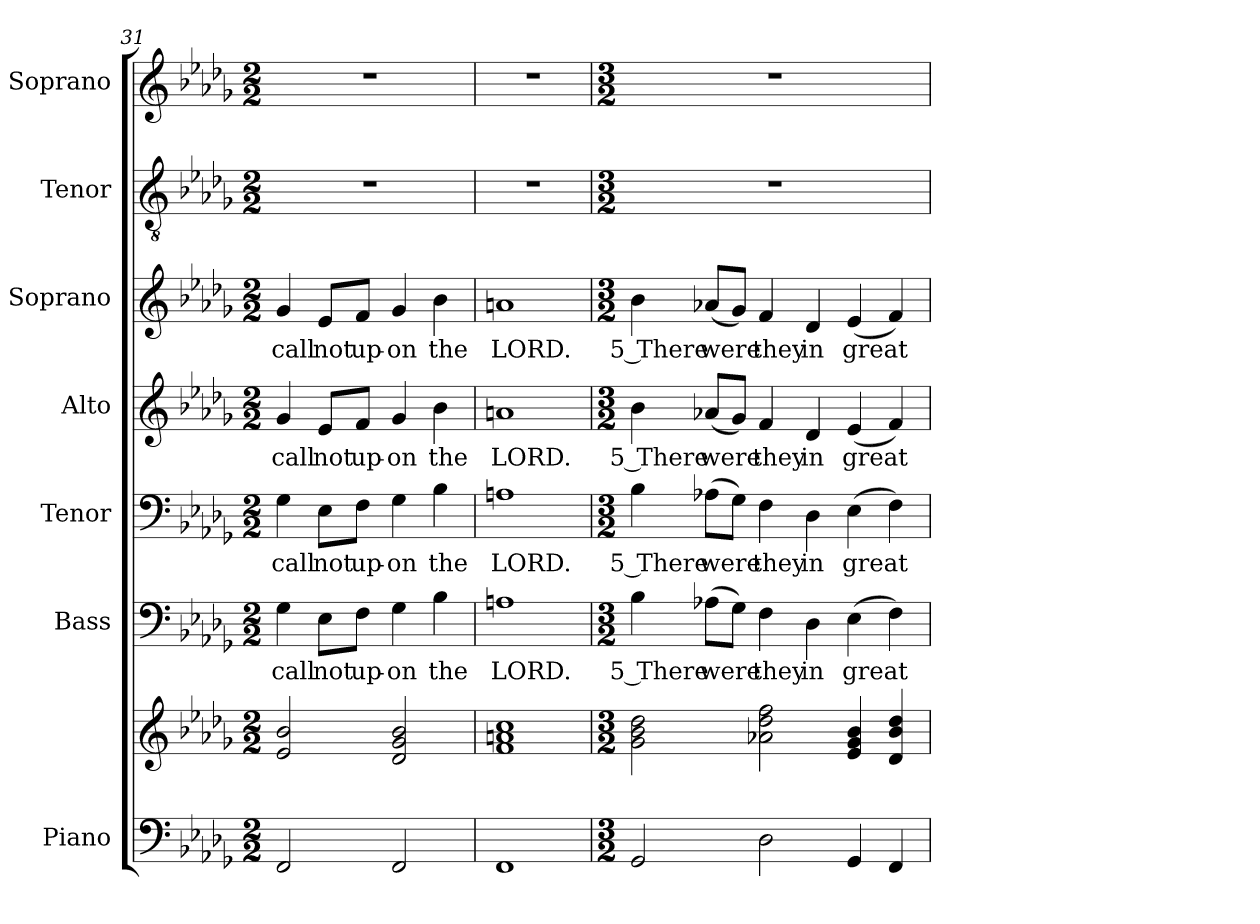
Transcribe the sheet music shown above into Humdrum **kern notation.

**kern	**kern	**kern	**text	**kern	**text	**kern	**text	**kern	**text	**kern	**kern
*part7	*part7	*part6	*part6	*part5	*part5	*part4	*part4	*part3	*part3	*part2	*part1
*staff8	*staff7	*staff6	*staff6	*staff5	*staff5	*staff4	*staff4	*staff3	*staff3	*staff2	*staff1
*I"Piano	*	*I"Bass	*	*I"Tenor	*	*I"Alto	*	*I"Soprano	*	*I"Tenor	*I"Soprano
*I'Pno.	*	*I'B.	*	*I'T.	*	*I'A.	*	*I'S.	*	*I'T.	*I'S.
!!LO:PB:g=z
*clefF4	*clefG2	*clefF4	*	*clefF4	*	*clefG2	*	*clefG2	*	*clefGv2	*clefG2
*	*	*	*	*	*	*	*	*	*	*ITrd7c12	*
*k[b-e-a-d-g-]	*k[b-e-a-d-g-]	*k[b-e-a-d-g-]	*	*k[b-e-a-d-g-]	*	*k[b-e-a-d-g-]	*	*k[b-e-a-d-g-]	*	*k[b-e-a-d-g-]	*k[b-e-a-d-g-]
*D-:	*D-:	*D-:	*	*D-:	*	*D-:	*	*D-:	*	*D-:	*D-:
*M2/2	*M2/2	*M2/2	*	*M2/2	*	*M2/2	*	*M2/2	*	*M2/2	*M2/2
=31	=31	=31	=31	=31	=31	=31	=31	=31	=31	=31	=31
!	!	!	!LO:LY:b:color=#000000	!	!	!	!	!	!	!	!
!	!	!	!	!	!LO:LY:b:color=#000000	!	!	!	!	!	!
!	!	!	!	!	!	!	!LO:LY:b:color=#000000	!	!	!	!
!	!	!	!	!	!	!	!	!	!LO:LY:b:color=#000000	!	!
2FFi/	2e-i/ 2b-i	4G-i\	call	4G-i\	call	4g-i/	call	4g-i/	call	1r	1r
!	!	!	!LO:LY:b:color=#000000	!	!	!	!	!	!	!	!
!	!	!	!	!	!LO:LY:b:color=#000000	!	!	!	!	!	!
!	!	!	!	!	!	!	!LO:LY:b:color=#000000	!	!	!	!
!	!	!	!	!	!	!	!	!	!LO:LY:b:color=#000000	!	!
.	.	8E-i\L	not	8E-i\L	not	8e-i/L	not	8e-i/L	not	.	.
!	!	!	!LO:LY:b:color=#000000	!	!	!	!	!	!	!	!
!	!	!	!	!	!LO:LY:b:color=#000000	!	!	!	!	!	!
!	!	!	!	!	!	!	!LO:LY:b:color=#000000	!	!	!	!
!	!	!	!	!	!	!	!	!	!LO:LY:b:color=#000000	!	!
.	.	8Fi\J	up-	8Fi\J	up-	8fi/J	up-	8fi/J	up-	.	.
!	!	!	!LO:LY:b:color=#000000	!	!	!	!	!	!	!	!
!	!	!	!	!	!LO:LY:b:color=#000000	!	!	!	!	!	!
!	!	!	!	!	!	!	!LO:LY:b:color=#000000	!	!	!	!
!	!	!	!	!	!	!	!	!	!LO:LY:b:color=#000000	!	!
2FFi/	2d-i/ 2g-i 2b-i	4G-i\	-on	4G-i\	-on	4g-i/	-on	4g-i/	-on	.	.
!	!	!	!LO:LY:b:color=#000000	!	!	!	!	!	!	!	!
!	!	!	!	!	!LO:LY:b:color=#000000	!	!	!	!	!	!
!	!	!	!	!	!	!	!LO:LY:b:color=#000000	!	!	!	!
!	!	!	!	!	!	!	!	!	!LO:LY:b:color=#000000	!	!
.	.	4B-i\	the	4B-i\	the	4b-i\	the	4b-i\	the	.	.
=32	=32	=32	=32	=32	=32	=32	=32	=32	=32	=32	=32
!	!	!	!LO:LY:b:color=#000000	!	!	!	!	!	!	!	!
!	!	!	!	!	!LO:LY:b:color=#000000	!	!	!	!	!	!
!	!	!	!	!	!	!	!LO:LY:b:color=#000000	!	!	!	!
!	!	!	!	!	!	!	!	!	!LO:LY:b:color=#000000	!	!
1FFi	1fi 1ani 1cci	1Ani	LORD.	1Ani	LORD.	1ani	LORD.	1ani	LORD.	1r	1r
=33	=33	=33	=33	=33	=33	=33	=33	=33	=33	=33	=33
*M3/2	*M3/2	*M3/2	*	*M3/2	*	*M3/2	*	*M3/2	*	*M3/2	*M3/2
!	!	!	!LO:LY:b:color=#000000	!	!	!	!	!	!	!	!
!	!	!	!	!	!LO:LY:b:color=#000000	!	!	!	!	!	!
!	!	!	!	!	!	!	!LO:LY:b:color=#000000	!	!	!	!
!	!	!	!	!	!	!	!	!	!LO:LY:b:color=#000000	!LO:N:vis=1	!LO:N:vis=1
2GG-i/	2g-i\ 2b-i 2dd-i	4B-i\	5 There	4B-i\	5 There	4b-i\	5 There	4b-i\	5 There	1.r	1.r
!	!	!	!LO:LY:b:color=#000000	!	!	!	!	!	!	!	!
!	!	!	!	!	!LO:LY:b:color=#000000	!	!	!	!	!	!
!	!	!	!	!	!	!	!LO:LY:b:color=#000000	!	!	!	!
!	!	!	!	!	!	!	!	!	!LO:LY:b:color=#000000	!	!
.	.	(8A-Xi\L	were	(8A-Xi\L	were	(8a-Xi/L	were	(8a-Xi/L	were	.	.
.	.	8G-i\J)	.	8G-i\J)	.	8g-i/J)	.	8g-i/J)	.	.	.
!	!	!	!LO:LY:b:color=#000000	!	!	!	!	!	!	!	!
!	!	!	!	!	!LO:LY:b:color=#000000	!	!	!	!	!	!
!	!	!	!	!	!	!	!LO:LY:b:color=#000000	!	!	!	!
!	!	!	!	!	!	!	!	!	!LO:LY:b:color=#000000	!	!
2D-i\	2a-Xi\ 2dd-i 2ffi	4Fi\	they	4Fi\	they	4fi/	they	4fi/	they	.	.
!	!	!	!LO:LY:b:color=#000000	!	!	!	!	!	!	!	!
!	!	!	!	!	!LO:LY:b:color=#000000	!	!	!	!	!	!
!	!	!	!	!	!	!	!LO:LY:b:color=#000000	!	!	!	!
!	!	!	!	!	!	!	!	!	!LO:LY:b:color=#000000	!	!
.	.	4D-i\	in	4D-i\	in	4d-i/	in	4d-i/	in	.	.
!	!	!	!LO:LY:b:color=#000000	!	!	!	!	!	!	!	!
!	!	!	!	!	!LO:LY:b:color=#000000	!	!	!	!	!	!
!	!	!	!	!	!	!	!LO:LY:b:color=#000000	!	!	!	!
!	!	!	!	!	!	!	!	!	!LO:LY:b:color=#000000	!	!
4GG-i/	4e-i/ 4g-i 4b-i	(4E-i\	great	(4E-i\	great	(4e-i/	great	(4e-i/	great	.	.
4FFi/	4d-i/ 4b-i 4dd-i	4Fi\)	.	4Fi\)	.	4fi/)	.	4fi/)	.	.	.
=	=	=	=	=	=	=	=	=	=	=	=
*-	*-	*-	*-	*-	*-	*-	*-	*-	*-	*-	*-
